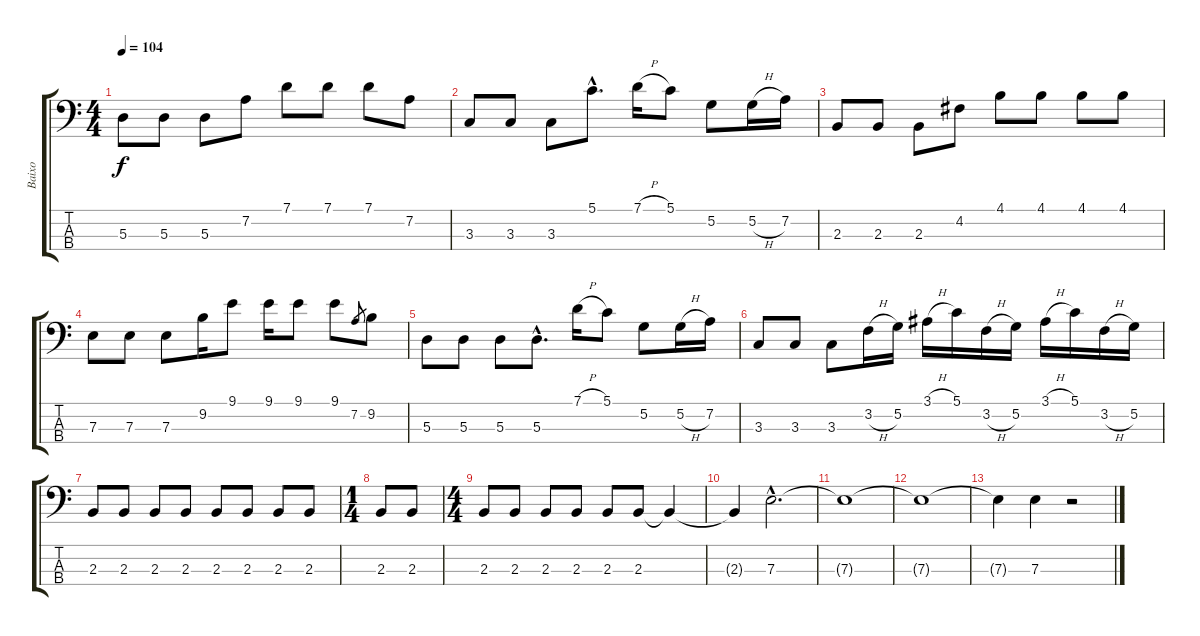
\track ("Baixo" "Baixo") {instrument electricbassfinger}
\staff {score tabs}
\tuning (G2 D2 A1 E1) {hide}
\ts (4 4)
\tempo 104
\clef f4
\ks c
5.3.8{dy f} 5.3.8 5.3.8 7.2.8 7.1.8 7.1.8 7.1.8 7.2.8 |
3.3.8 3.3.8 3.3.8 5.1{hac}.8{d} 7.1{h}.16 5.1.8 5.2.8 5.2{h}.16 7.2.16 |
2.3.8 2.3.8 2.3.8 4.2.8 4.1.8 4.1.8 4.1.8 4.1.8 |
7.3.8 7.3.8 7.3.8 9.2.16 9.1.8 9.1.16 9.1.8 9.1.8 7.2.8{gr} 9.2.8 |
5.3.8 5.3.8 5.3.8 5.3{hac}.8{d} 7.1{h}.16 5.1.8 5.2.8 5.2{h}.16 7.2.16 |
3.3.8 3.3.8 3.3.8 3.2{h}.16 5.2.16 3.1{h}.16 5.1.16 3.2{h}.16 5.2.16 3.1{h}.16 5.1.16 3.2{h}.16 5.2.16 |
2.3.8 2.3.8 2.3.8 2.3.8 2.3.8 2.3.8 2.3.8 2.3.8 |
\ts (1 4)
2.3.8 2.3.8 |
\ts (4 4)
2.3.8 2.3.8 2.3.8 2.3.8 2.3.8 2.3.8 2.3{t}.4 |
2.3{t}.4 7.3{hac}.2{d} |
7.3{t}.1 |
7.3{t}.1 |
7.3{t}.4 7.3.4 r.2
